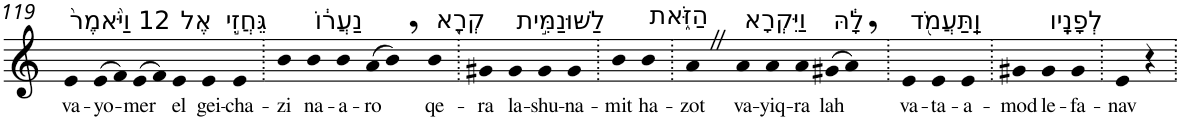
**kern	**text
*part1	*part1
*staff1	*staff1
*I"Piano	*
*I'Pno	*
!!LO:PB:g=z
*clefG2	*
*k[]	*
=119	=119
!LO:TX:a:t=12 וַיֹּ֙אמֶר֙	!
!	!LO:LY:b
4e	va-
!	!LO:LY:b
(>8e	-yo-
8f)	.
!	!LO:LY:b
(>8e	-mer
8f)	.
!LO:TX:a:t=אֶל	!
!	!LO:LY:b
4e	el
!LO:TX:a:t=גֵּחֲזִ֣י	!
!	!LO:LY:b
4e	gei-
!	!LO:LY:b
4e	-cha-
=120.	=120.
!	!LO:LY:b
4b	-zi
!LO:TX:a:t=נַעֲר֔וֹ	!
!	!LO:LY:b
4b	na-
!	!LO:LY:b
4b	-a-
!	!LO:LY:b
(>8a	-ro
8b,)	.
!LO:TX:a:t=קְרָ֖א	!
!	!LO:LY:b
4b	qe-
=121.	=121.
!	!LO:LY:b
4g#X	-ra
!LO:TX:a:t=לַשּׁוּנַמִּ֣ית	!
!	!LO:LY:b
4g#	la-
!	!LO:LY:b
4g#	-shu-
!	!LO:LY:b
4g#	-na-
=122.	=122.
!	!LO:LY:b
4b	-mit
!LO:TX:a:t=הַזֹּ֑את	!
!	!LO:LY:b
4b	ha-
=123.	=123.
!	!LO:LY:b
4aZ	-zot
!LO:TX:a:t=וַיִּקְרָא	!
!	!LO:LY:b
4a	va-
!	!LO:LY:b
4a	-yiq-
!	!LO:LY:b
4a	-ra
!LO:TX:a:t=לָ֔הּ	!
!	!LO:LY:b
(>8g#X	lah
8a,)	.
=124.	=124.
!LO:TX:a:t=וַֽתַּעֲמֹ֖ד	!
!	!LO:LY:b
4e	va-
!	!LO:LY:b
4e	-ta-
!	!LO:LY:b
4e	-a-
=125.	=125.
!	!LO:LY:b
4g#X	-mod
!LO:TX:a:t=לְפָנָֽיו	!
!	!LO:LY:b
4g#	le-
!	!LO:LY:b
4g#	-fa-
=126.	=126.
!	!LO:LY:b
4e	-nav
4r	.
=.	=.
*-	*-
